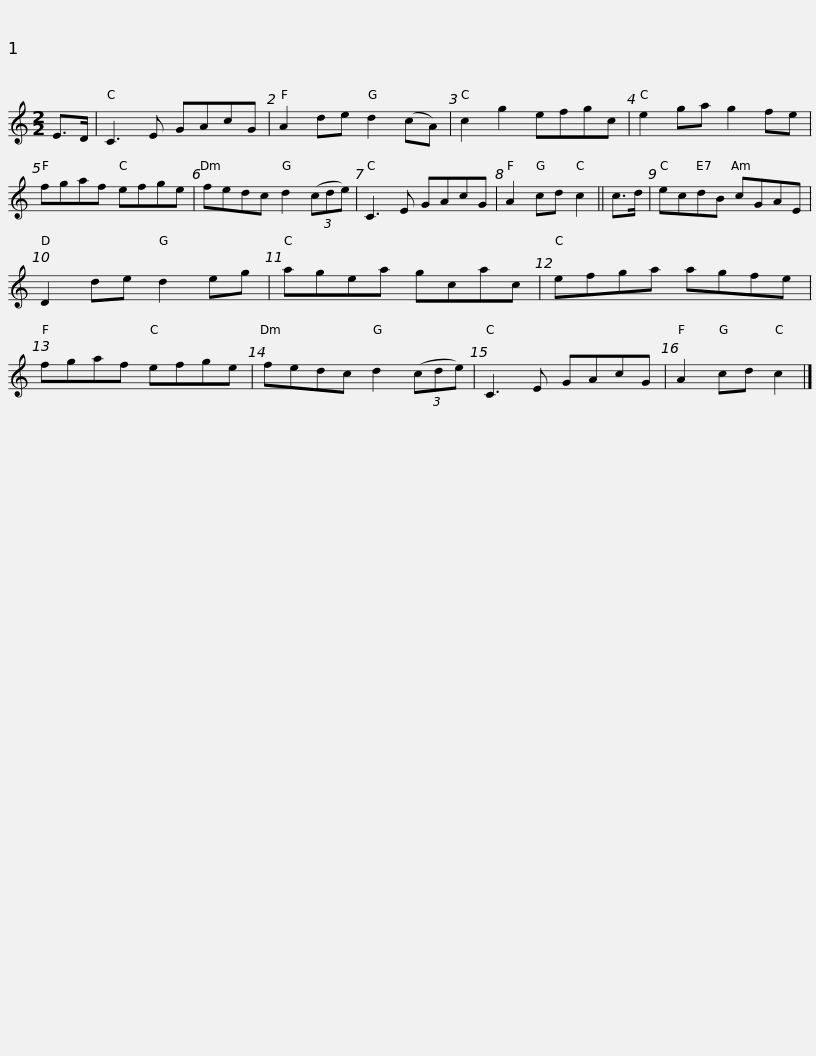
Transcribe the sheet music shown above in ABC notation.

X:1
L:1/8
M:2/2
I:linebreak $
K:C
V:1 treble
V:1
 E>D | C3 E GAcG | A2 de d2 (cA) | c2 g2 efgc | e2 ga g2 fe | %5
 fgaf efge | fedc d2 (3(cde) |$ C3 E GAcG | A2 cd c2 || c>d | %10
 ecdB cGAE | D2 de d2 eg | agea gcac | efga agfe |$ fgaf efge | %15
 fedc d2 (3(cde) | C3 E GAcG | A2 cd c2 |] %18
